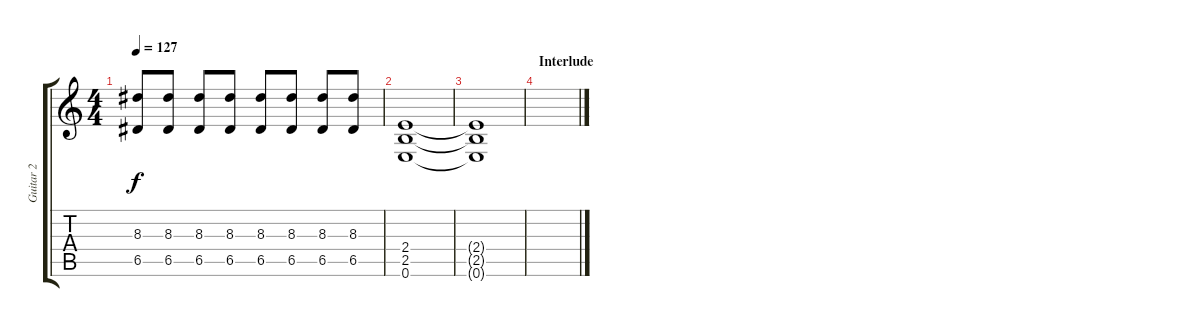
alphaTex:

\track ("Guitar 2" "Guitar 2") {instrument distortionguitar}
\staff {score tabs}
\tuning (E4 B3 G3 D3 A2 E2) {hide}
\ts (4 4)
\tempo 127
\clef g2
\ks c
(8.3 6.5).8{dy f} (8.3 6.5).8 (8.3 6.5).8 (8.3 6.5).8 (8.3 6.5).8 (8.3 6.5).8 (8.3 6.5).8 (8.3 6.5).8 |
(2.4 2.5 0.6).1 |
(2.4{t} 2.5{t} 0.6{t}).1 |
\section ("" "Interlude")
